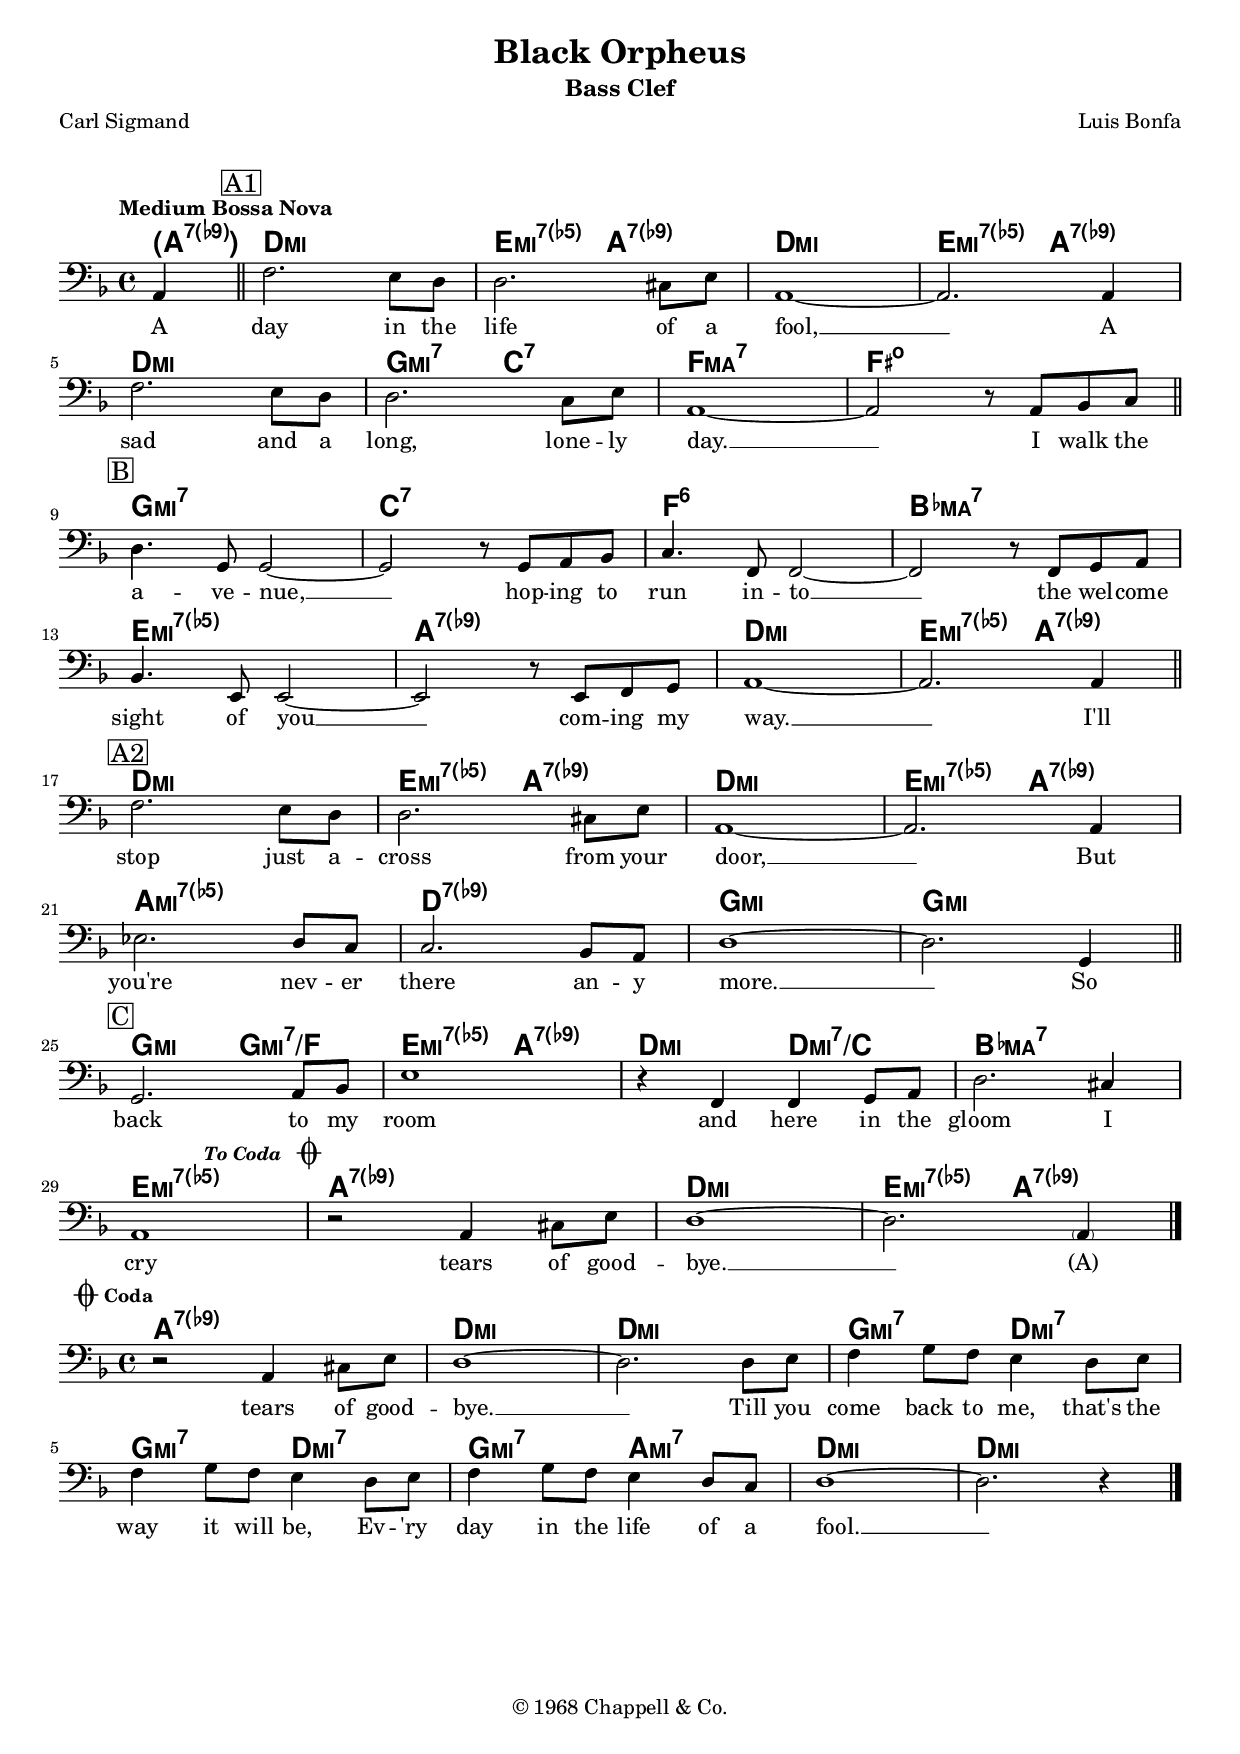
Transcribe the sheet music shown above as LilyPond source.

\version "2.24.0"

\include "english.ly"

instrument = "Bass Clef"
whatKey = d,
whatClef = "bass"

%% -*- Mode: LilyPond -*-

#(set-global-staff-size 18)

\include "lead-sheets.ily"

\header {
  title = "Black Orpheus"
  subtitle = \instrument
  poet = "Carl Sigmand"
  composer = "Luis Bonfa"
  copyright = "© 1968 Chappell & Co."
}

refrainLyrics = \lyricmode {
  A day in the life of a fool, __
  A sad and a long, lone -- ly day. __
  I walk the a -- ve -- nue, __ hop -- ing to run in -- to __
  the wel -- come sight of you __ com -- ing my way. __
  I'll stop just a -- cross from your door, __
  But you're nev -- er there an -- y more. __
  So back to my room and here in the gloom
  I cry tears of good -- bye. __ (A)
}

refrainChords = \chordmode {
  \chordInsideParens{ e4:7.9- }

  a1:m b2:m7.5- e2:7.9- a1:m b2:m7.5- e2:7.9-
  a1:m d2:m7 g2:7 c1:maj7 cs1:dim7
  d1:m7 g1:7 c1:6 f1:maj7
  b1:m7.5- e1:7.9- a1:m b2:m7.5- e2:7.9-

  a1:m b2:m7.5- e2:7.9- a1:m b2:m7.5- e2:7.9-
  e1:m7.5- a1:7.9- d1:m d1:m
  d2:m d2:m7/c b2:m7.5- e2:7.9- a2:m a2:m7/g f1:maj7
  b1:m7.5- e1:7.9- a1:m b2:m7.5- e2:7.9-
}

refrainKey = a

refrainMelody = \relative f' {
  \time 4/4
  \key \refrainKey \minor
  \clef \whatClef
  \tempo "Medium Bossa Nova"

  \partial 4 e4 |
  \bar "||"

  \mark \markup{ \box "A1" }
  
  c'2. b8 a8 | a2. gs8 b8 | e,1~ | e2. e4 |
  \break
  c'2. b8 a8 | a2. g8 b8 | e,1~ | e2 r8 e8 f8 g8 |
  
  \bar "||"
  \break

  \mark \markup{ \box "B" }
  
  a4. d,8 d2~ | d2 r8 d8 e8 f8 | g4. c,8 c2~ | c2 r8 c8 d8 e8 |
  \break
  f4. b,8 b2~ | b2 r8 b8 c8 d8 | e1~ | e2. e4 |
  
  \bar "||"
  \break

  \mark \markup{ \box "A2" }
  
  c'2. b8 a8 | a2. gs8 b8 | e,1~ | e2. e4 |
  \break
  bf'2. a8 g8 | g2. f8 e8 | a1~ | a2. d,4 |
  
  \bar "||"
  \break

  \mark \markup{ \box "C" }

  d2. e8 f8 | b1 | r4 c,4 c4 d8 e8 | a2. gs4 |
  \break
  e1 | \textToCoda r2 e4 gs8 b8 | a1~ | a2. \parenthesize e4 |

  \bar "|."
}

codaLyrics = \lyricmode {
  tears of good -- bye. __
  Till you come back to me, that's the way it will be,
  Ev -- 'ry day in the life of a fool. __
}

codaChords = \chordmode {
  e1:7.9- a1:m a1:m 
  d2:m7 a2:m7 d2:m7 a2:m7 d2:m7 e2:m7 a1:m a1:m
}

codaKey = a

codaMelody = \relative f' {
  \time 4/4
  \key \codaKey \minor
  \clef \whatClef
  
  \textCoda
  r2 e4 gs8 b8 | a1~ | a2. a8 b8 |
  c4 d8 c8 b4 a8 b8 |
  \break
  c4 d8 c8 b4 a8 b8 | 
  c4 d8 c8 b4 a8 g8 | a1~ | a2. r4 |

  \bar "|."
}

\include "paper.ily"

\markup {
  % Leave a gap after the header
  \vspace #1
}

\include "refrain.ily"
\include "coda.ily"

